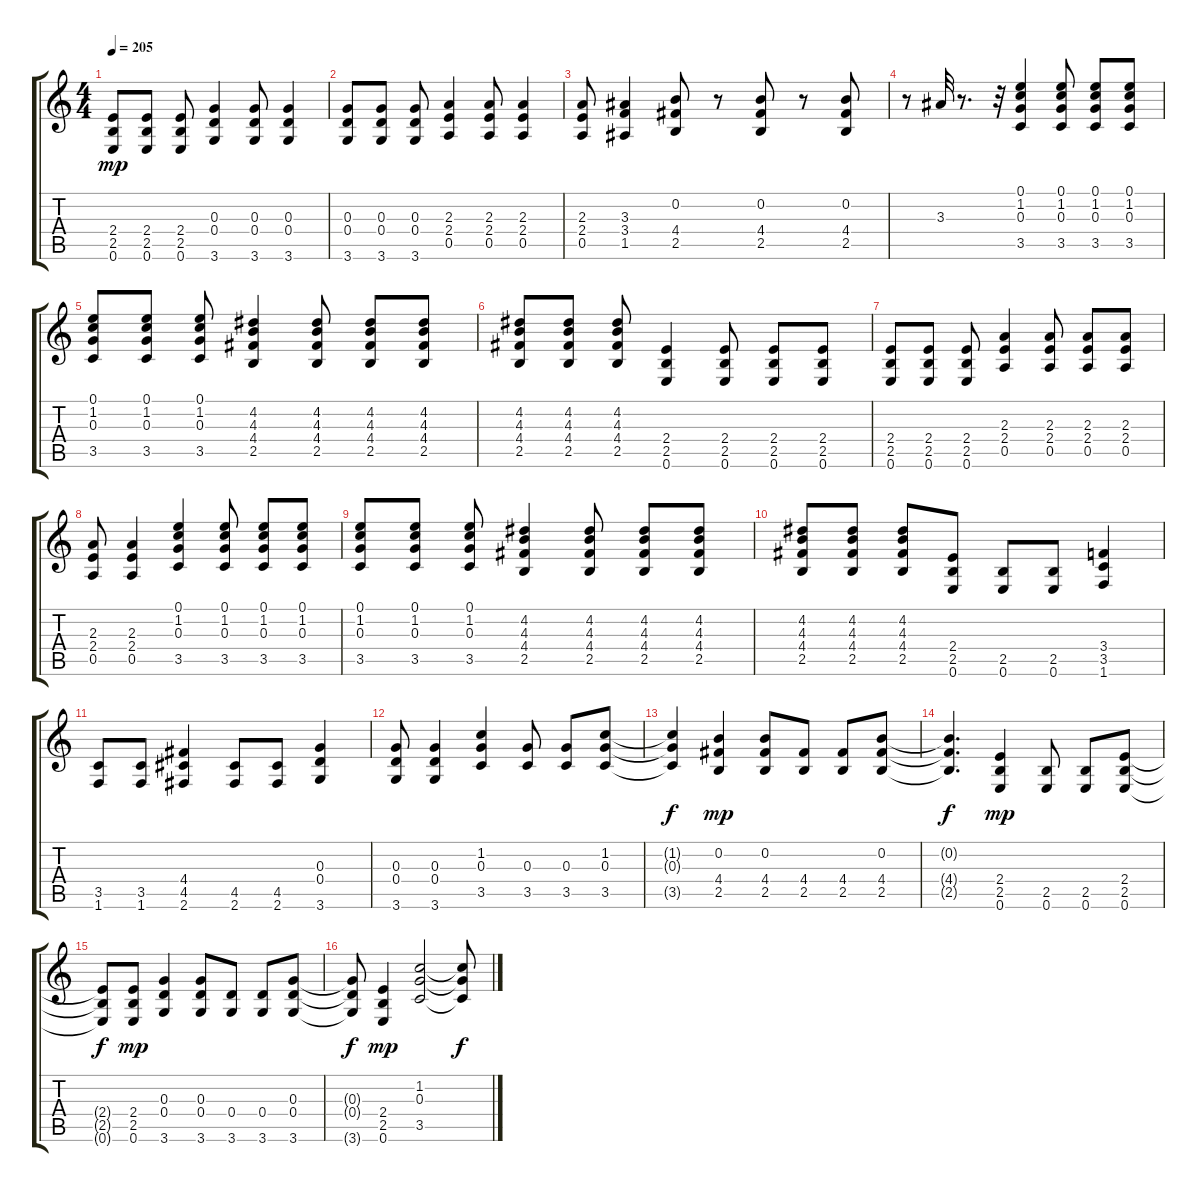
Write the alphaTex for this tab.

\track "" {instrument distortionguitar}
\staff {score tabs}
\tuning (E4 B3 G3 D3 A2 E2) {hide}
\ts (4 4)
\tempo 205
\clef g2
\ks c
(2.4 2.5 0.6).8{dy mp} (2.4 2.5 0.6).8 (2.4 2.5 0.6).8 (0.3 0.4 3.6).4 (0.3 0.4 3.6).8 (0.3 0.4 3.6).4 |
(0.3 0.4 3.6).8 (0.3 0.4 3.6).8 (0.3 0.4 3.6).8 (2.3 2.4 0.5).4 (2.3 2.4 0.5).8 (2.3 2.4 0.5).4 |
(2.3 2.4 0.5).8 (3.3 3.4 1.5).4 (0.2 4.4 2.5).8 r.8 (0.2 4.4 2.5).8 r.8 (0.2 4.4 2.5).8 |
r.8 3.3.32 r.8{d} r.32 (0.1 1.2 0.3 3.5).4 (0.1 1.2 0.3 3.5).8 (0.1 1.2 0.3 3.5).8 (0.1 1.2 0.3 3.5).8 |
(0.1 1.2 0.3 3.5).8 (0.1 1.2 0.3 3.5).8 (0.1 1.2 0.3 3.5).8 (4.2 4.3 4.4 2.5).4 (4.2 4.3 4.4 2.5).8 (4.2 4.3 4.4 2.5).8 (4.2 4.3 4.4 2.5).8 |
(4.2 4.3 4.4 2.5).8 (4.2 4.3 4.4 2.5).8 (4.2 4.3 4.4 2.5).8 (2.4 2.5 0.6).4 (2.4 2.5 0.6).8 (2.4 2.5 0.6).8 (2.4 2.5 0.6).8 |
(2.4 2.5 0.6).8 (2.4 2.5 0.6).8 (2.4 2.5 0.6).8 (2.3 2.4 0.5).4 (2.3 2.4 0.5).8 (2.3 2.4 0.5).8 (2.3 2.4 0.5).8 |
(2.3 2.4 0.5).8 (2.3 2.4 0.5).4 (0.1 1.2 0.3 3.5).4 (0.1 1.2 0.3 3.5).8 (0.1 1.2 0.3 3.5).8 (0.1 1.2 0.3 3.5).8 |
(0.1 1.2 0.3 3.5).8 (0.1 1.2 0.3 3.5).8 (0.1 1.2 0.3 3.5).8 (4.2 4.3 4.4 2.5).4 (4.2 4.3 4.4 2.5).8 (4.2 4.3 4.4 2.5).8 (4.2 4.3 4.4 2.5).8 |
(4.2 4.3 4.4 2.5).8 (4.2 4.3 4.4 2.5).8 (4.2 4.3 4.4 2.5).8 (2.4 2.5 0.6).8 (2.5 0.6).8 (2.5 0.6).8 (3.4 3.5 1.6).4 |
(3.5 1.6).8 (3.5 1.6).8 (4.4 4.5 2.6).4 (4.5 2.6).8 (4.5 2.6).8 (0.3 0.4 3.6).4 |
(0.3 0.4 3.6).8 (0.3 0.4 3.6).4 (1.2 0.3 3.5).4 (0.3 3.5).8 (0.3 3.5).8 (1.2 0.3 3.5).8 |
(1.2{t} 0.3{t} 3.5{t}).4{dy f} (0.2 4.4 2.5).4{dy mp} (0.2 4.4 2.5).8 (4.4 2.5).8 (4.4 2.5).8 (0.2 4.4 2.5).8 |
(0.2{t} 4.4{t} 2.5{t}).4{d dy f} (2.4 2.5 0.6).4{dy mp} (2.5 0.6).8 (2.5 0.6).8 (2.4 2.5 0.6).8 |
(2.4{t} 2.5{t} 0.6{t}).8{dy f} (2.4 2.5 0.6).8{dy mp} (0.3 0.4 3.6).4 (0.3 0.4 3.6).8 (0.4 3.6).8 (0.4 3.6).8 (0.3 0.4 3.6).8 |
(0.3{t} 0.4{t} 3.6{t}).8{dy f} (2.4 2.5 0.6).4{dy mp} (1.2 0.3 3.5).2 (1.2{t} 0.3{t} 3.5{t}).8{dy f}
